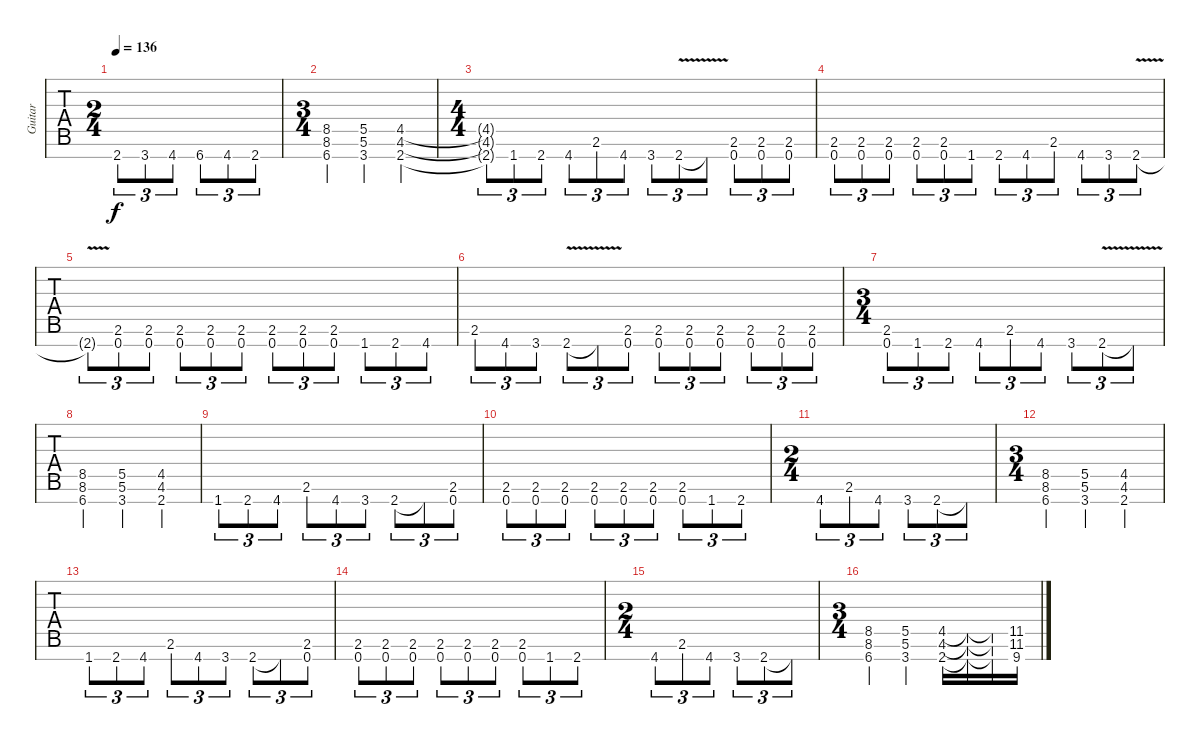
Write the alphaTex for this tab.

\track ("Guitar" "Guitar") {instrument distortionguitar}
\staff {tabs}
\tuning (Eb4 Bb3 Gb3 Db3 Ab2 Eb2 Bb1) {hide}
\ts (2 4)
\tempo 136
\clef f4
\ks c
2.7.8{tu (3 2) dy f} 3.7.8{tu (3 2)} 4.7.8{tu (3 2)} 6.7.8{tu (3 2)} 4.7.8{tu (3 2)} 2.7.8{tu (3 2)} |
\ts (3 4)
(8.5 8.6 6.7).4 (5.5 5.6 3.7).4 (4.5 4.6 2.7).4 |
\ts (4 4)
(4.5{t} 4.6{t} 2.7{t}).8{tu (3 2)} 1.7.8{tu (3 2)} 2.7.8{tu (3 2)} 4.7.8{tu (3 2)} 2.6.8{tu (3 2)} 4.7.8{tu (3 2)} 3.7.8{tu (3 2)} 2.7{v}.8{tu (3 2)} 2.7{t}.8{tu (3 2)} (2.6 0.7).8{tu (3 2)} (2.6 0.7).8{tu (3 2)} (2.6 0.7).8{tu (3 2)} |
(2.6 0.7).8{tu (3 2)} (2.6 0.7).8{tu (3 2)} (2.6 0.7).8{tu (3 2)} (2.6 0.7).8{tu (3 2)} (2.6 0.7).8{tu (3 2)} 1.7.8{tu (3 2)} 2.7.8{tu (3 2)} 4.7.8{tu (3 2)} 2.6.8{tu (3 2)} 4.7.8{tu (3 2)} 3.7.8{tu (3 2)} 2.7{v}.8{tu (3 2)} |
2.7{t}.8{tu (3 2)} (2.6 0.7).8{tu (3 2)} (2.6 0.7).8{tu (3 2)} (2.6 0.7).8{tu (3 2)} (2.6 0.7).8{tu (3 2)} (2.6 0.7).8{tu (3 2)} (2.6 0.7).8{tu (3 2)} (2.6 0.7).8{tu (3 2)} (2.6 0.7).8{tu (3 2)} 1.7.8{tu (3 2)} 2.7.8{tu (3 2)} 4.7.8{tu (3 2)} |
2.6.8{tu (3 2)} 4.7.8{tu (3 2)} 3.7.8{tu (3 2)} 2.7{v}.8{tu (3 2)} 2.7{t}.8{tu (3 2)} (2.6 0.7).8{tu (3 2)} (2.6 0.7).8{tu (3 2)} (2.6 0.7).8{tu (3 2)} (2.6 0.7).8{tu (3 2)} (2.6 0.7).8{tu (3 2)} (2.6 0.7).8{tu (3 2)} (2.6 0.7).8{tu (3 2)} |
\ts (3 4)
(2.6 0.7).8{tu (3 2)} 1.7.8{tu (3 2)} 2.7.8{tu (3 2)} 4.7.8{tu (3 2)} 2.6.8{tu (3 2)} 4.7.8{tu (3 2)} 3.7.8{tu (3 2)} 2.7{v}.8{tu (3 2)} 2.7{t}.8{tu (3 2)} |
(8.5 8.6 6.7).4 (5.5 5.6 3.7).4 (4.5 4.6 2.7).4 |
1.7.8{tu (3 2)} 2.7.8{tu (3 2)} 4.7.8{tu (3 2)} 2.6.8{tu (3 2)} 4.7.8{tu (3 2)} 3.7.8{tu (3 2)} 2.7.8{tu (3 2)} 2.7{t}.8{tu (3 2)} (2.6 0.7).8{tu (3 2)} |
(2.6 0.7).8{tu (3 2)} (2.6 0.7).8{tu (3 2)} (2.6 0.7).8{tu (3 2)} (2.6 0.7).8{tu (3 2)} (2.6 0.7).8{tu (3 2)} (2.6 0.7).8{tu (3 2)} (2.6 0.7).8{tu (3 2)} 1.7.8{tu (3 2)} 2.7.8{tu (3 2)} |
\ts (2 4)
4.7.8{tu (3 2)} 2.6.8{tu (3 2)} 4.7.8{tu (3 2)} 3.7.8{tu (3 2)} 2.7.8{tu (3 2)} 2.7{t}.8{tu (3 2)} |
\ts (3 4)
(8.5 8.6 6.7).4 (5.5 5.6 3.7).4 (4.5 4.6 2.7).4 |
1.7.8{tu (3 2)} 2.7.8{tu (3 2)} 4.7.8{tu (3 2)} 2.6.8{tu (3 2)} 4.7.8{tu (3 2)} 3.7.8{tu (3 2)} 2.7.8{tu (3 2)} 2.7{t}.8{tu (3 2)} (2.6 0.7).8{tu (3 2)} |
(2.6 0.7).8{tu (3 2)} (2.6 0.7).8{tu (3 2)} (2.6 0.7).8{tu (3 2)} (2.6 0.7).8{tu (3 2)} (2.6 0.7).8{tu (3 2)} (2.6 0.7).8{tu (3 2)} (2.6 0.7).8{tu (3 2)} 1.7.8{tu (3 2)} 2.7.8{tu (3 2)} |
\ts (2 4)
4.7.8{tu (3 2)} 2.6.8{tu (3 2)} 4.7.8{tu (3 2)} 3.7.8{tu (3 2)} 2.7.8{tu (3 2)} 2.7{t}.8{tu (3 2)} |
\ts (3 4)
(8.5 8.6 6.7).4 (5.5 5.6 3.7).4 (4.5 4.6 2.7).16 (4.5{t} 4.6{t} 2.7{t}).16 (4.5{t} 4.6{t} 2.7{t}).16 (11.5 11.6 9.7).16
